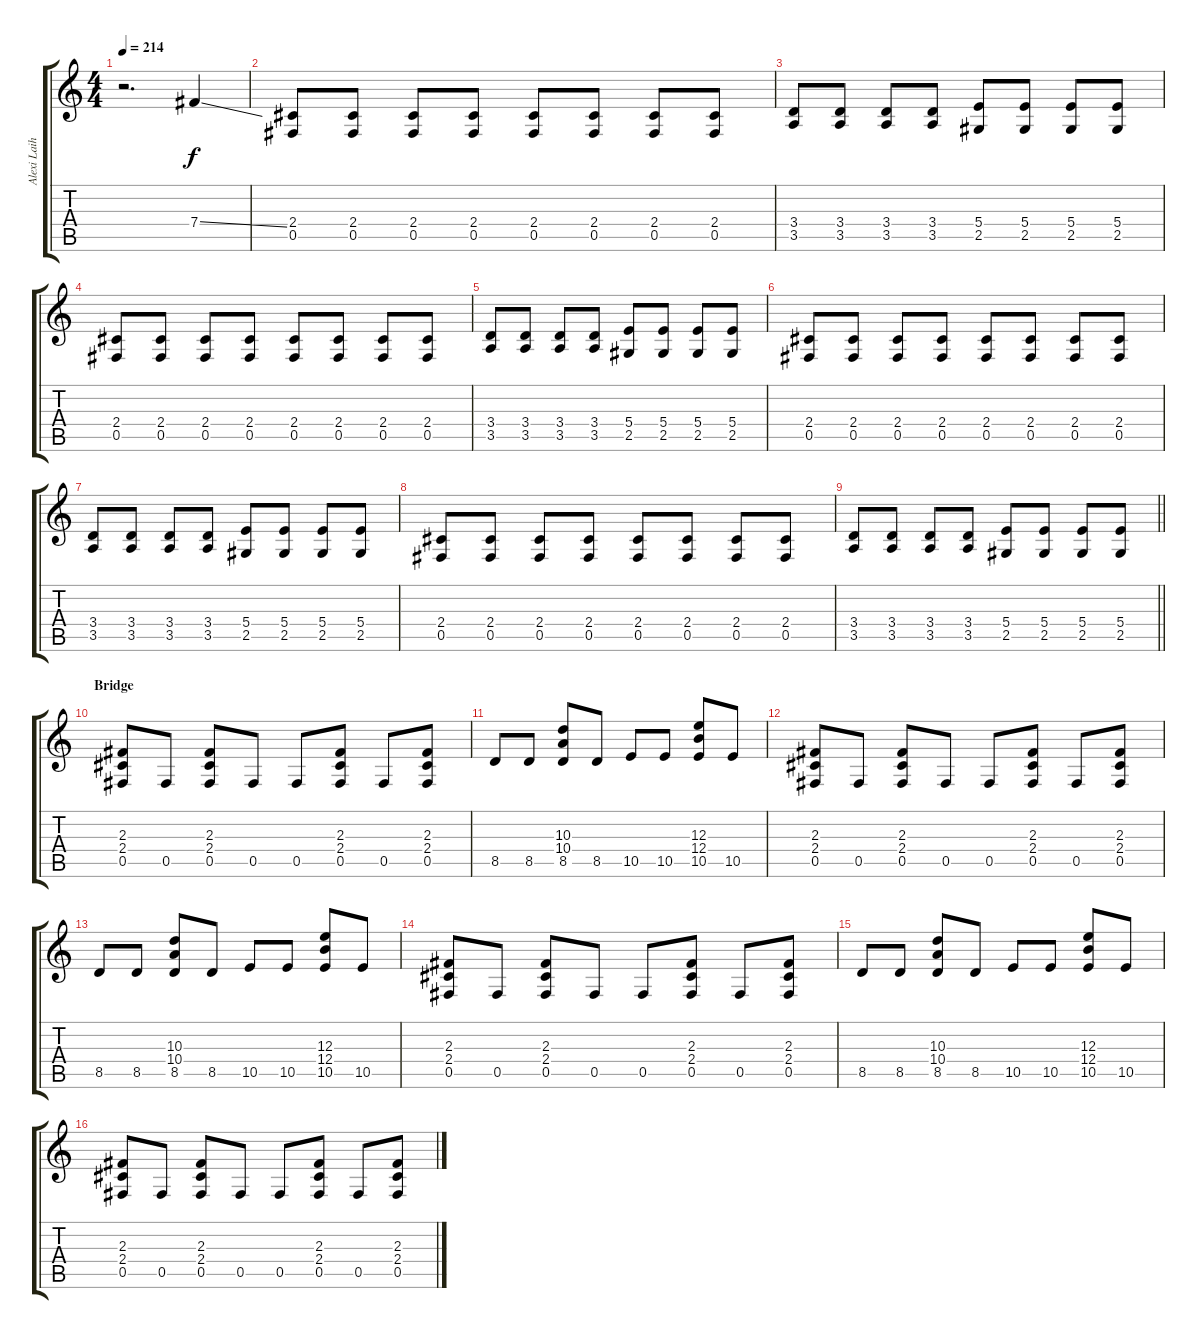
\track ("Alexi Laiho" "Alexi Laih") {instrument distortionguitar}
\staff {score tabs}
\tuning (Db4 Ab3 E3 B2 Gb2 Db2) {hide}
\ts (4 4)
\tempo 214
\clef g2
\ks c
r.2{d dy f} 7.4{ss}.4 |
(2.4 0.5).8 (2.4 0.5).8 (2.4 0.5).8 (2.4 0.5).8 (2.4 0.5).8 (2.4 0.5).8 (2.4 0.5).8 (2.4 0.5).8 |
(3.4 3.5).8 (3.4 3.5).8 (3.4 3.5).8 (3.4 3.5).8 (5.4 2.5).8 (5.4 2.5).8 (5.4 2.5).8 (5.4 2.5).8 |
(2.4 0.5).8 (2.4 0.5).8 (2.4 0.5).8 (2.4 0.5).8 (2.4 0.5).8 (2.4 0.5).8 (2.4 0.5).8 (2.4 0.5).8 |
(3.4 3.5).8 (3.4 3.5).8 (3.4 3.5).8 (3.4 3.5).8 (5.4 2.5).8 (5.4 2.5).8 (5.4 2.5).8 (5.4 2.5).8 |
(2.4 0.5).8 (2.4 0.5).8 (2.4 0.5).8 (2.4 0.5).8 (2.4 0.5).8 (2.4 0.5).8 (2.4 0.5).8 (2.4 0.5).8 |
(3.4 3.5).8 (3.4 3.5).8 (3.4 3.5).8 (3.4 3.5).8 (5.4 2.5).8 (5.4 2.5).8 (5.4 2.5).8 (5.4 2.5).8 |
(2.4 0.5).8 (2.4 0.5).8 (2.4 0.5).8 (2.4 0.5).8 (2.4 0.5).8 (2.4 0.5).8 (2.4 0.5).8 (2.4 0.5).8 |
\barLineRight lightlight
(3.4 3.5).8 (3.4 3.5).8 (3.4 3.5).8 (3.4 3.5).8 (5.4 2.5).8 (5.4 2.5).8 (5.4 2.5).8 (5.4 2.5).8 |
\section ("" "Bridge")
(2.3 2.4 0.5).8 0.5.8 (2.3 2.4 0.5).8 0.5.8 0.5.8 (2.3 2.4 0.5).8 0.5.8 (2.3 2.4 0.5).8 |
8.5.8 8.5.8 (10.3 10.4 8.5).8 8.5.8 10.5.8 10.5.8 (12.3 12.4 10.5).8 10.5.8 |
(2.3 2.4 0.5).8 0.5.8 (2.3 2.4 0.5).8 0.5.8 0.5.8 (2.3 2.4 0.5).8 0.5.8 (2.3 2.4 0.5).8 |
8.5.8 8.5.8 (10.3 10.4 8.5).8 8.5.8 10.5.8 10.5.8 (12.3 12.4 10.5).8 10.5.8 |
(2.3 2.4 0.5).8 0.5.8 (2.3 2.4 0.5).8 0.5.8 0.5.8 (2.3 2.4 0.5).8 0.5.8 (2.3 2.4 0.5).8 |
8.5.8 8.5.8 (10.3 10.4 8.5).8 8.5.8 10.5.8 10.5.8 (12.3 12.4 10.5).8 10.5.8 |
(2.3 2.4 0.5).8 0.5.8 (2.3 2.4 0.5).8 0.5.8 0.5.8 (2.3 2.4 0.5).8 0.5.8 (2.3 2.4 0.5).8
